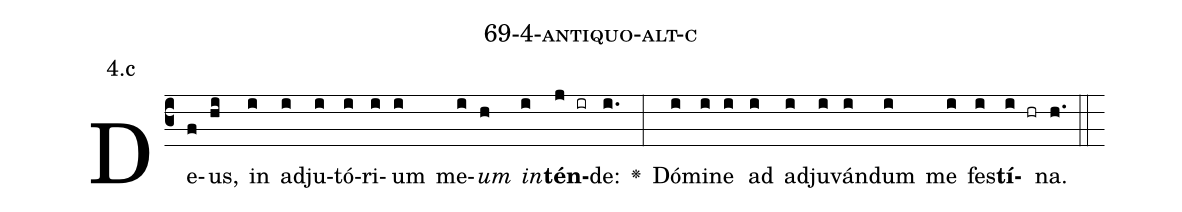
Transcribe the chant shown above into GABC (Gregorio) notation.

name: 69-4-antiquo-alt-c;
annotation: 4.c;
%%
(c3)De(f)us,(hi) in(i) ad(i)ju(i)tó(i)ri(i)um(i) me(i)<i>um</i>(h) <i>in</i>(i)<b>tén</b>(j ir)de:(i.) <v>\greheightstar</v>(:) Dó(i)mi(i)ne(i) ad(i) ad(i)ju(i)ván(i)dum(i) me(i) fes(i)<b>tí</b>(i hr)na.(h.) (::)


%E(i) u(i) o(i) u(i) a(i) e.(h.) (::)
